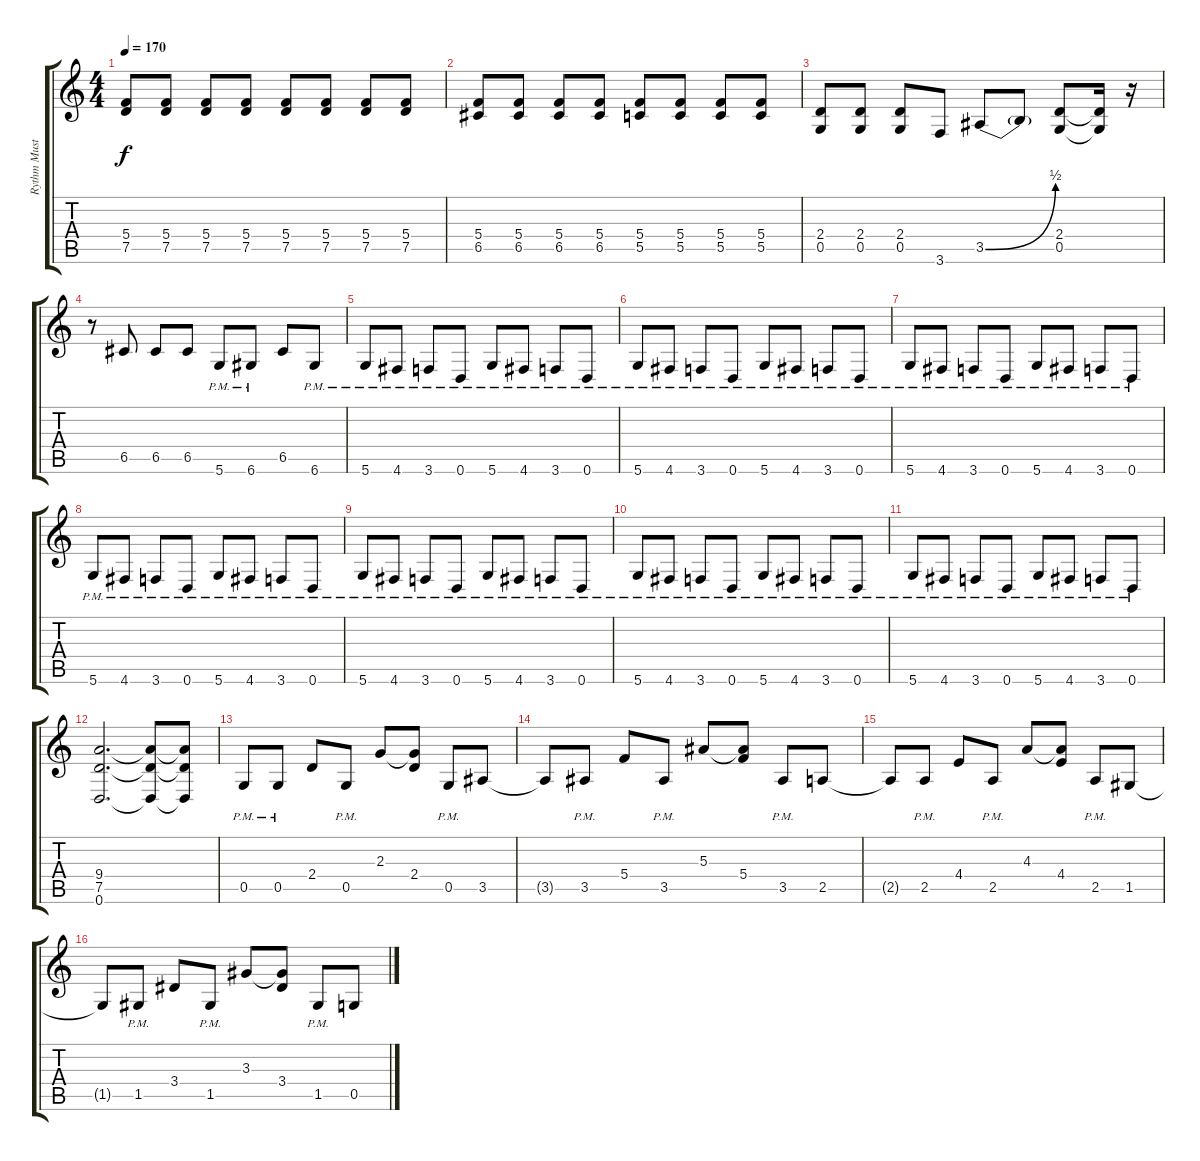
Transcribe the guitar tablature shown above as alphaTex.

\track ("Rythm Mustaine" "Rythm Must") {instrument distortionguitar}
\staff {score tabs}
\tuning (D4 A3 F3 C3 G2 D2) {hide}
\ts (4 4)
\tempo 170
\clef g2
\ks c
(5.4 7.5).8{dy f} (5.4 7.5).8 (5.4 7.5).8 (5.4 7.5).8 (5.4 7.5).8 (5.4 7.5).8 (5.4 7.5).8 (5.4 7.5).8 |
(5.4 6.5).8 (5.4 6.5).8 (5.4 6.5).8 (5.4 6.5).8 (5.4 5.5).8 (5.4 5.5).8 (5.4 5.5).8 (5.4 5.5).8 |
(2.4 0.5).8 (2.4 0.5).8 (2.4 0.5).8 3.6.8 3.5{be (bend 0 0 60 2)}.8 3.5{t}.8 (2.4 0.5).8 (2.4{t} 0.5{t}).16 r.16 |
r.8 6.5.8 6.5.8 6.5.8 5.6{pm}.8 6.6{pm}.8 6.5.8 6.6{pm}.8 |
5.6{pm}.8 4.6{pm}.8 3.6{pm}.8 0.6{pm}.8 5.6{pm}.8 4.6{pm}.8 3.6{pm}.8 0.6{pm}.8 |
5.6{pm}.8 4.6{pm}.8 3.6{pm}.8 0.6{pm}.8 5.6{pm}.8 4.6{pm}.8 3.6{pm}.8 0.6{pm}.8 |
5.6{pm}.8 4.6{pm}.8 3.6{pm}.8 0.6{pm}.8 5.6{pm}.8 4.6{pm}.8 3.6{pm}.8 0.6{pm}.8 |
5.6{pm}.8 4.6{pm}.8 3.6{pm}.8 0.6{pm}.8 5.6{pm}.8 4.6{pm}.8 3.6{pm}.8 0.6{pm}.8 |
5.6{pm}.8 4.6{pm}.8 3.6{pm}.8 0.6{pm}.8 5.6{pm}.8 4.6{pm}.8 3.6{pm}.8 0.6{pm}.8 |
5.6{pm}.8 4.6{pm}.8 3.6{pm}.8 0.6{pm}.8 5.6{pm}.8 4.6{pm}.8 3.6{pm}.8 0.6{pm}.8 |
5.6{pm}.8 4.6{pm}.8 3.6{pm}.8 0.6{pm}.8 5.6{pm}.8 4.6{pm}.8 3.6{pm}.8 0.6{pm}.8 |
(9.4 7.5 0.6).2{d} (9.4{t} 7.5{t} 0.6{t}).8 (9.4{t} 7.5{t} 0.6{t}).8 |
0.5{pm}.8 0.5{pm}.8 2.4.8 0.5{pm}.8 2.3.8 (2.3{t} 2.4).8 0.5{pm}.8 3.5.8 |
3.5{t}.8 3.5{pm}.8 5.4.8 3.5{pm}.8 5.3.8 (5.3{t} 5.4).8 3.5{pm}.8 2.5.8 |
2.5{t}.8 2.5{pm}.8 4.4.8 2.5{pm}.8 4.3.8 (4.3{t} 4.4).8 2.5{pm}.8 1.5.8 |
1.5{t}.8 1.5{pm}.8 3.4.8 1.5{pm}.8 3.3.8 (3.3{t} 3.4).8 1.5{pm}.8 0.5.8
